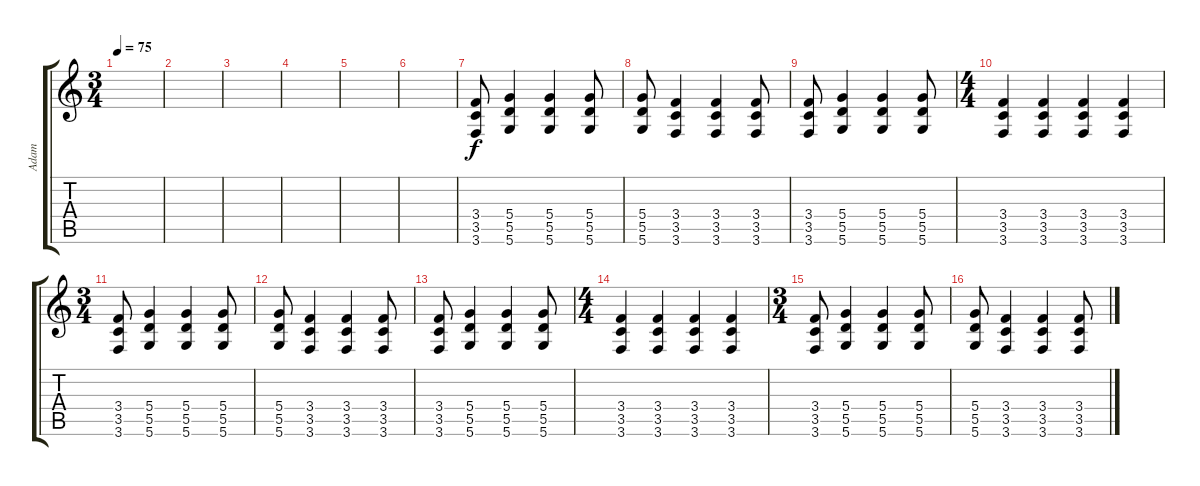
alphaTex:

\track ("Adam" "Adam") {instrument distortionguitar}
\staff {score tabs}
\tuning (E4 B3 G3 D3 A2 D2) {hide}
\ts (3 4)
\tempo 75
\clef g2
\ks c
|
|
|
|
|
|
(3.4 3.5 3.6).8 (5.4 5.5 5.6).4 (5.4 5.5 5.6).4 (5.4 5.5 5.6).8 |
(5.4 5.5 5.6).8 (3.4 3.5 3.6).4 (3.4 3.5 3.6).4 (3.4 3.5 3.6).8 |
(3.4 3.5 3.6).8 (5.4 5.5 5.6).4 (5.4 5.5 5.6).4 (5.4 5.5 5.6).8 |
\ts (4 4)
(3.4 3.5 3.6).4 (3.4 3.5 3.6).4 (3.4 3.5 3.6).4 (3.4 3.5 3.6).4 |
\ts (3 4)
(3.4 3.5 3.6).8 (5.4 5.5 5.6).4 (5.4 5.5 5.6).4 (5.4 5.5 5.6).8 |
(5.4 5.5 5.6).8 (3.4 3.5 3.6).4 (3.4 3.5 3.6).4 (3.4 3.5 3.6).8 |
(3.4 3.5 3.6).8 (5.4 5.5 5.6).4 (5.4 5.5 5.6).4 (5.4 5.5 5.6).8 |
\ts (4 4)
(3.4 3.5 3.6).4 (3.4 3.5 3.6).4 (3.4 3.5 3.6).4 (3.4 3.5 3.6).4 |
\ts (3 4)
(3.4 3.5 3.6).8 (5.4 5.5 5.6).4 (5.4 5.5 5.6).4 (5.4 5.5 5.6).8 |
(5.4 5.5 5.6).8 (3.4 3.5 3.6).4 (3.4 3.5 3.6).4 (3.4 3.5 3.6).8
